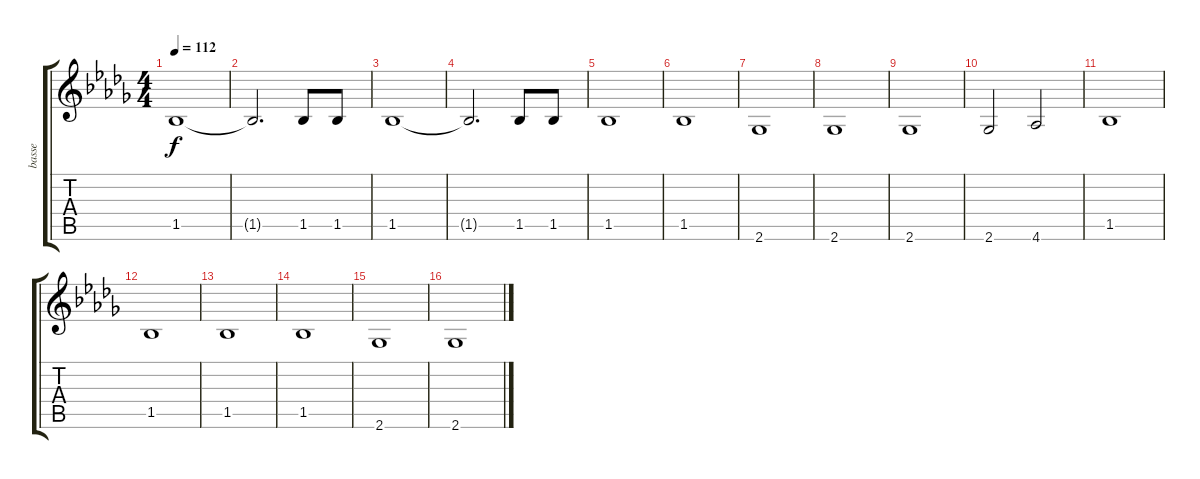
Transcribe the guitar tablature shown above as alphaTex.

\track ("basse" "basse") {instrument electricbassfinger}
\staff {score tabs}
\tuning (E4 B3 G3 D3 A2 E2) {hide}
\ts (4 4)
\tempo 112
\clef g2
\ks bbminor
1.5.1{dy f} |
1.5{t}.2{d} 1.5.8 1.5.8 |
1.5.1 |
1.5{t}.2{d} 1.5.8 1.5.8 |
1.5.1 |
1.5.1 |
2.6.1 |
2.6.1 |
2.6.1 |
2.6.2 4.6.2 |
1.5.1 |
1.5.1 |
1.5.1 |
1.5.1 |
2.6.1 |
2.6.1
